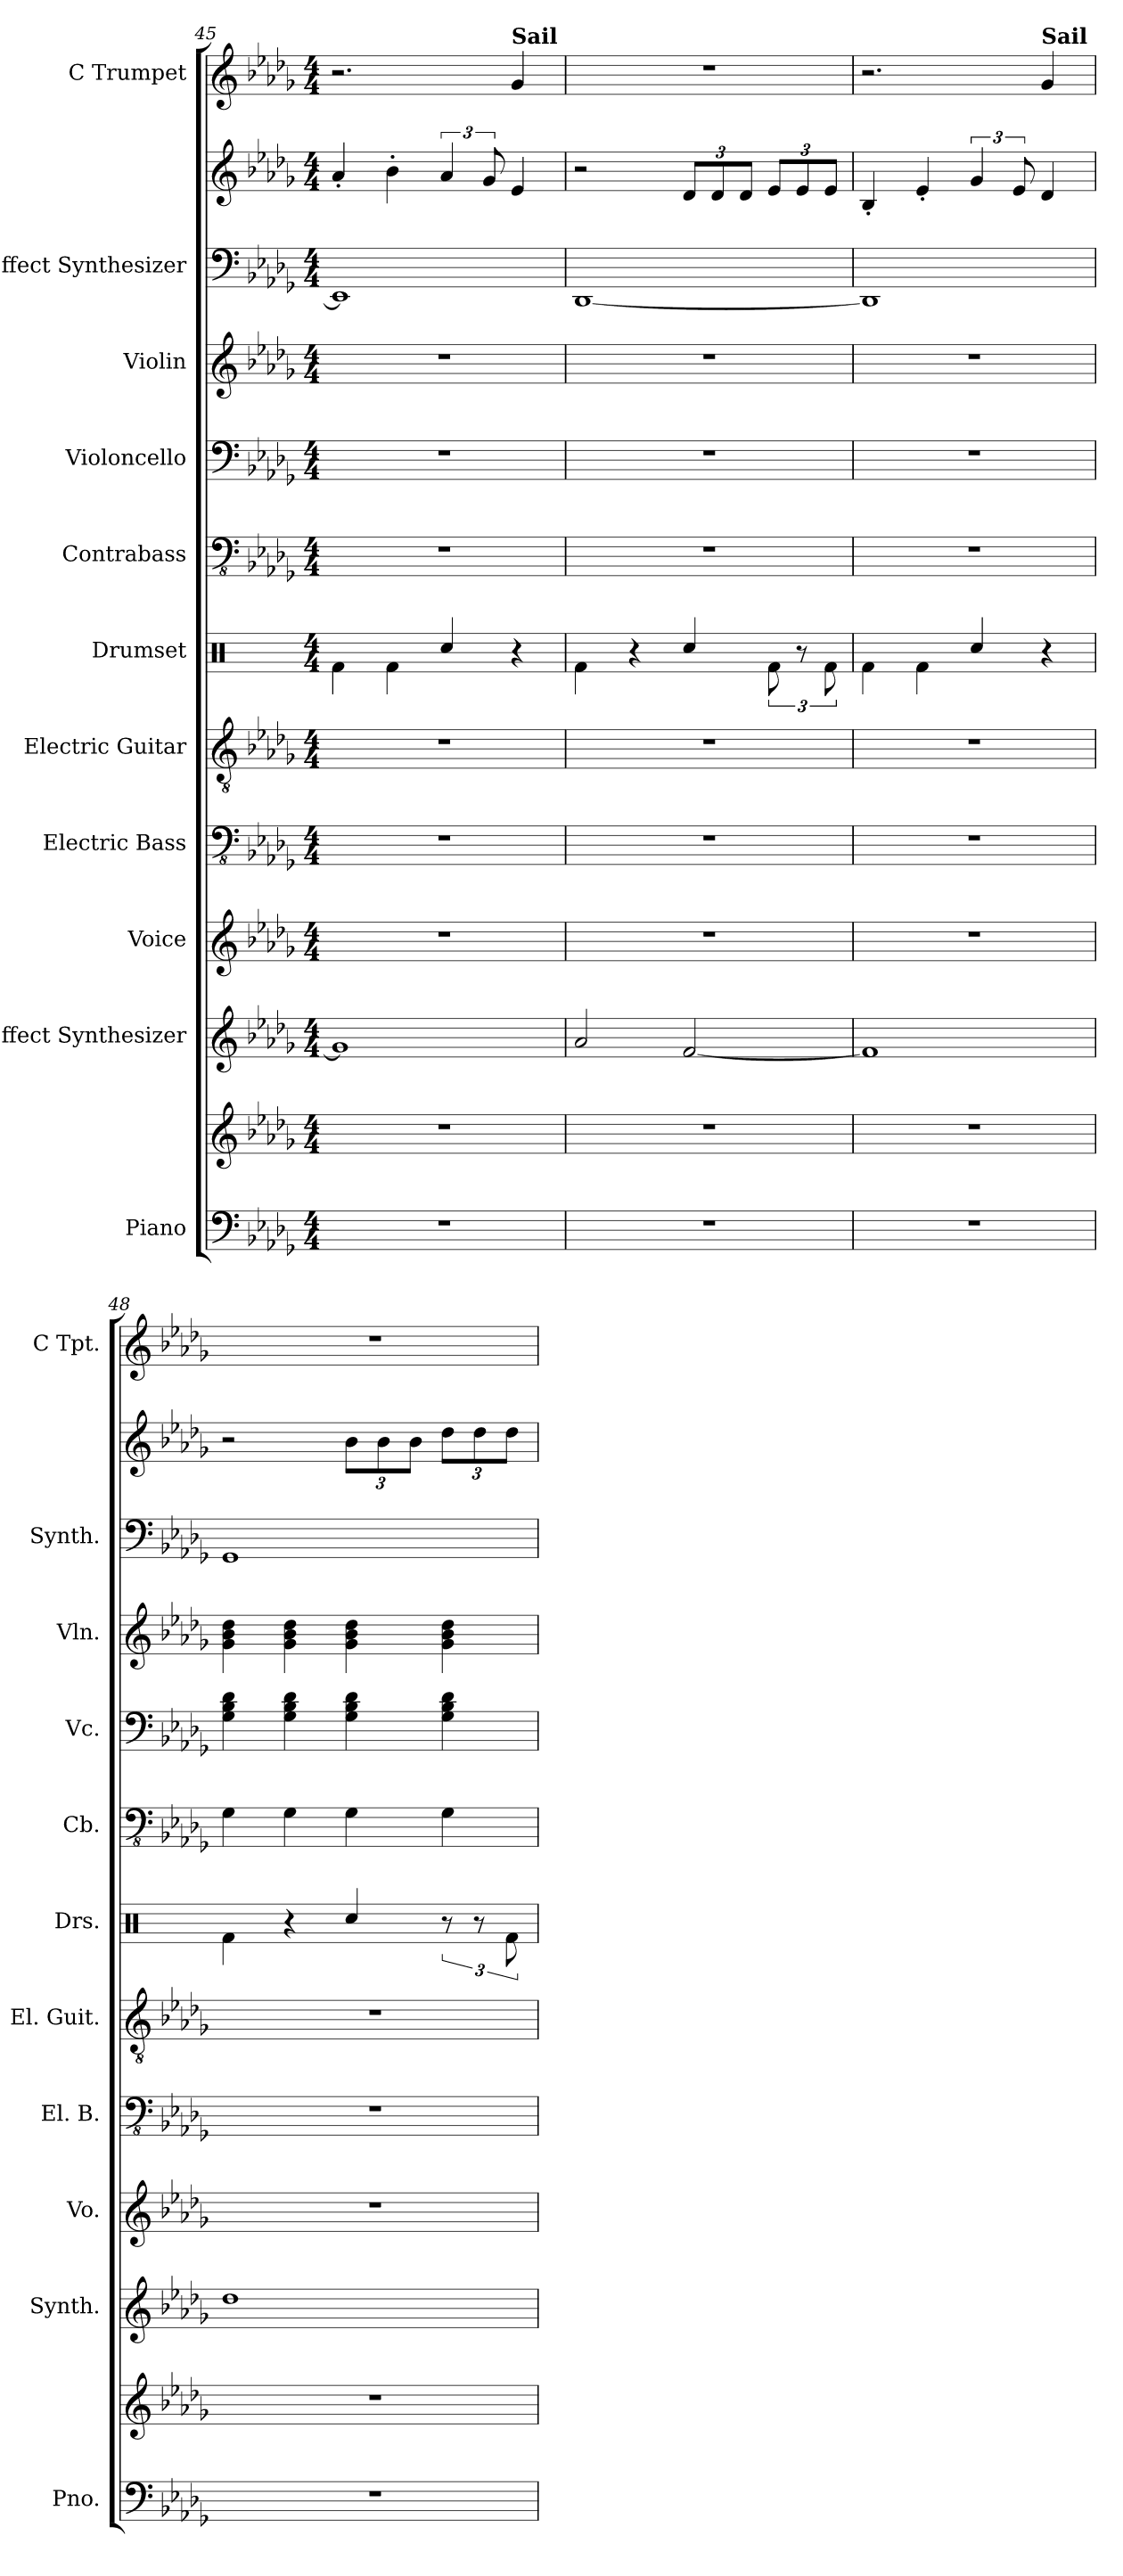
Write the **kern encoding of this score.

**kern	**kern	**kern	**kern	**kern	**kern	**kern	**kern	**kern	**kern	**kern	**kern	**kern
*part11	*part11	*part10	*part9	*part8	*part7	*part6	*part5	*part4	*part3	*part2	*part2	*part1
*staff13	*staff12	*staff11	*staff10	*staff9	*staff8	*staff7	*staff6	*staff5	*staff4	*staff3	*staff2	*staff1
*I"Piano	*	*I"Effect Synthesizer	*I"Voice	*I"Electric Bass	*I"Electric Guitar	*I"Drumset	*I"Contrabass	*I"Violoncello	*I"Violin	*I"Effect Synthesizer	*	*I"C Trumpet
*I'Pno.	*	*I'Synth.	*I'Vo.	*I'El. B.	*I'El. Guit.	*I'Drs.	*I'Cb.	*I'Vc.	*I'Vln.	*I'Synth.	*	*I'C Tpt.
*clefF4	*clefG2	*clefG2	*clefG2	*clefFv4	*clefGv2	*clefX	*clefFv4	*clefF4	*clefG2	*clefF4	*clefG2	*clefG2
*k[b-e-a-d-g-]	*k[b-e-a-d-g-]	*k[b-e-a-d-g-]	*k[b-e-a-d-g-]	*k[b-e-a-d-g-]	*k[b-e-a-d-g-]	*k[]	*k[b-e-a-d-g-]	*k[b-e-a-d-g-]	*k[b-e-a-d-g-]	*k[b-e-a-d-g-]	*k[b-e-a-d-g-]	*k[b-e-a-d-g-]
*M4/4	*M4/4	*M4/4	*M4/4	*M4/4	*M4/4	*M4/4	*M4/4	*M4/4	*M4/4	*M4/4	*M4/4	*M4/4
=45	=45	=45	=45	=45	=45	=45	=45	=45	=45	=45	=45	=45
1r	1r	1g-]	1r	1r	1r	4Rf\	1r	1r	1r	1EE-]	4a-'/	2.r
.	.	.	.	.	.	4Rf\	.	.	.	.	4b-'\	.
.	.	.	.	.	.	4Rcc/	.	.	.	.	6a-/	.
.	.	.	.	.	.	.	.	.	.	.	12g-/	.
!	!	!	!	!	!	!	!	!	!	!	!	!LO:TX:a:B:t=Sail
.	.	.	.	.	.	4r	.	.	.	.	4e-/	4g-/
=46	=46	=46	=46	=46	=46	=46	=46	=46	=46	=46	=46	=46
1r	1r	2a-/	1r	1r	1r	4Rf\	1r	1r	1r	[1DD-	2r	1r
.	.	.	.	.	.	4r	.	.	.	.	.	.
*	*	*	*	*	*	*	*	*	*	*	*Xbrackettup	*
.	.	[2f/	.	.	.	4Rcc/	.	.	.	.	12d-/L	.
.	.	.	.	.	.	.	.	.	.	.	12d-/	.
.	.	.	.	.	.	.	.	.	.	.	12d-/J	.
.	.	.	.	.	.	12Rf\	.	.	.	.	12e-/L	.
.	.	.	.	.	.	12r	.	.	.	.	12e-/	.
.	.	.	.	.	.	12Rf\	.	.	.	.	12e-/J	.
!!LO:PB:g=z
=47	=47	=47	=47	=47	=47	=47	=47	=47	=47	=47	=47	=47
1r	1r	1f]	1r	1r	1r	4Rf\	1r	1r	1r	1DD-]	4B-'/	2.r
.	.	.	.	.	.	4Rf\	.	.	.	.	4e-'/	.
*	*	*	*	*	*	*	*	*	*	*	*brackettup	*
.	.	.	.	.	.	4Rcc/	.	.	.	.	6g-/	.
.	.	.	.	.	.	.	.	.	.	.	12e-/	.
!	!	!	!	!	!	!	!	!	!	!	!	!LO:TX:a:B:t=Sail
.	.	.	.	.	.	4r	.	.	.	.	4d-/	4g-/
=48	=48	=48	=48	=48	=48	=48	=48	=48	=48	=48	=48	=48
1r	1r	1dd-	1r	1r	1r	4Rf\	4GG-\	4G-\ 4B-\ 4d-\	4g-\ 4b-\ 4dd-\	1GG-	2r	1r
.	.	.	.	.	.	4r	4GG-\	4G-\ 4B-\ 4d-\	4g-\ 4b-\ 4dd-\	.	.	.
*	*	*	*	*	*	*	*	*	*	*	*Xbrackettup	*
.	.	.	.	.	.	4Rcc/	4GG-\	4G-\ 4B-\ 4d-\	4g-\ 4b-\ 4dd-\	.	12b-\L	.
.	.	.	.	.	.	.	.	.	.	.	12b-\	.
.	.	.	.	.	.	.	.	.	.	.	12b-\J	.
.	.	.	.	.	.	12r	4GG-\	4G-\ 4B-\ 4d-\	4g-\ 4b-\ 4dd-\	.	12dd-\L	.
.	.	.	.	.	.	12r	.	.	.	.	12dd-\	.
.	.	.	.	.	.	12Rf\	.	.	.	.	12dd-\J	.
=	=	=	=	=	=	=	=	=	=	=	=	=
*-	*-	*-	*-	*-	*-	*-	*-	*-	*-	*-	*-	*-
